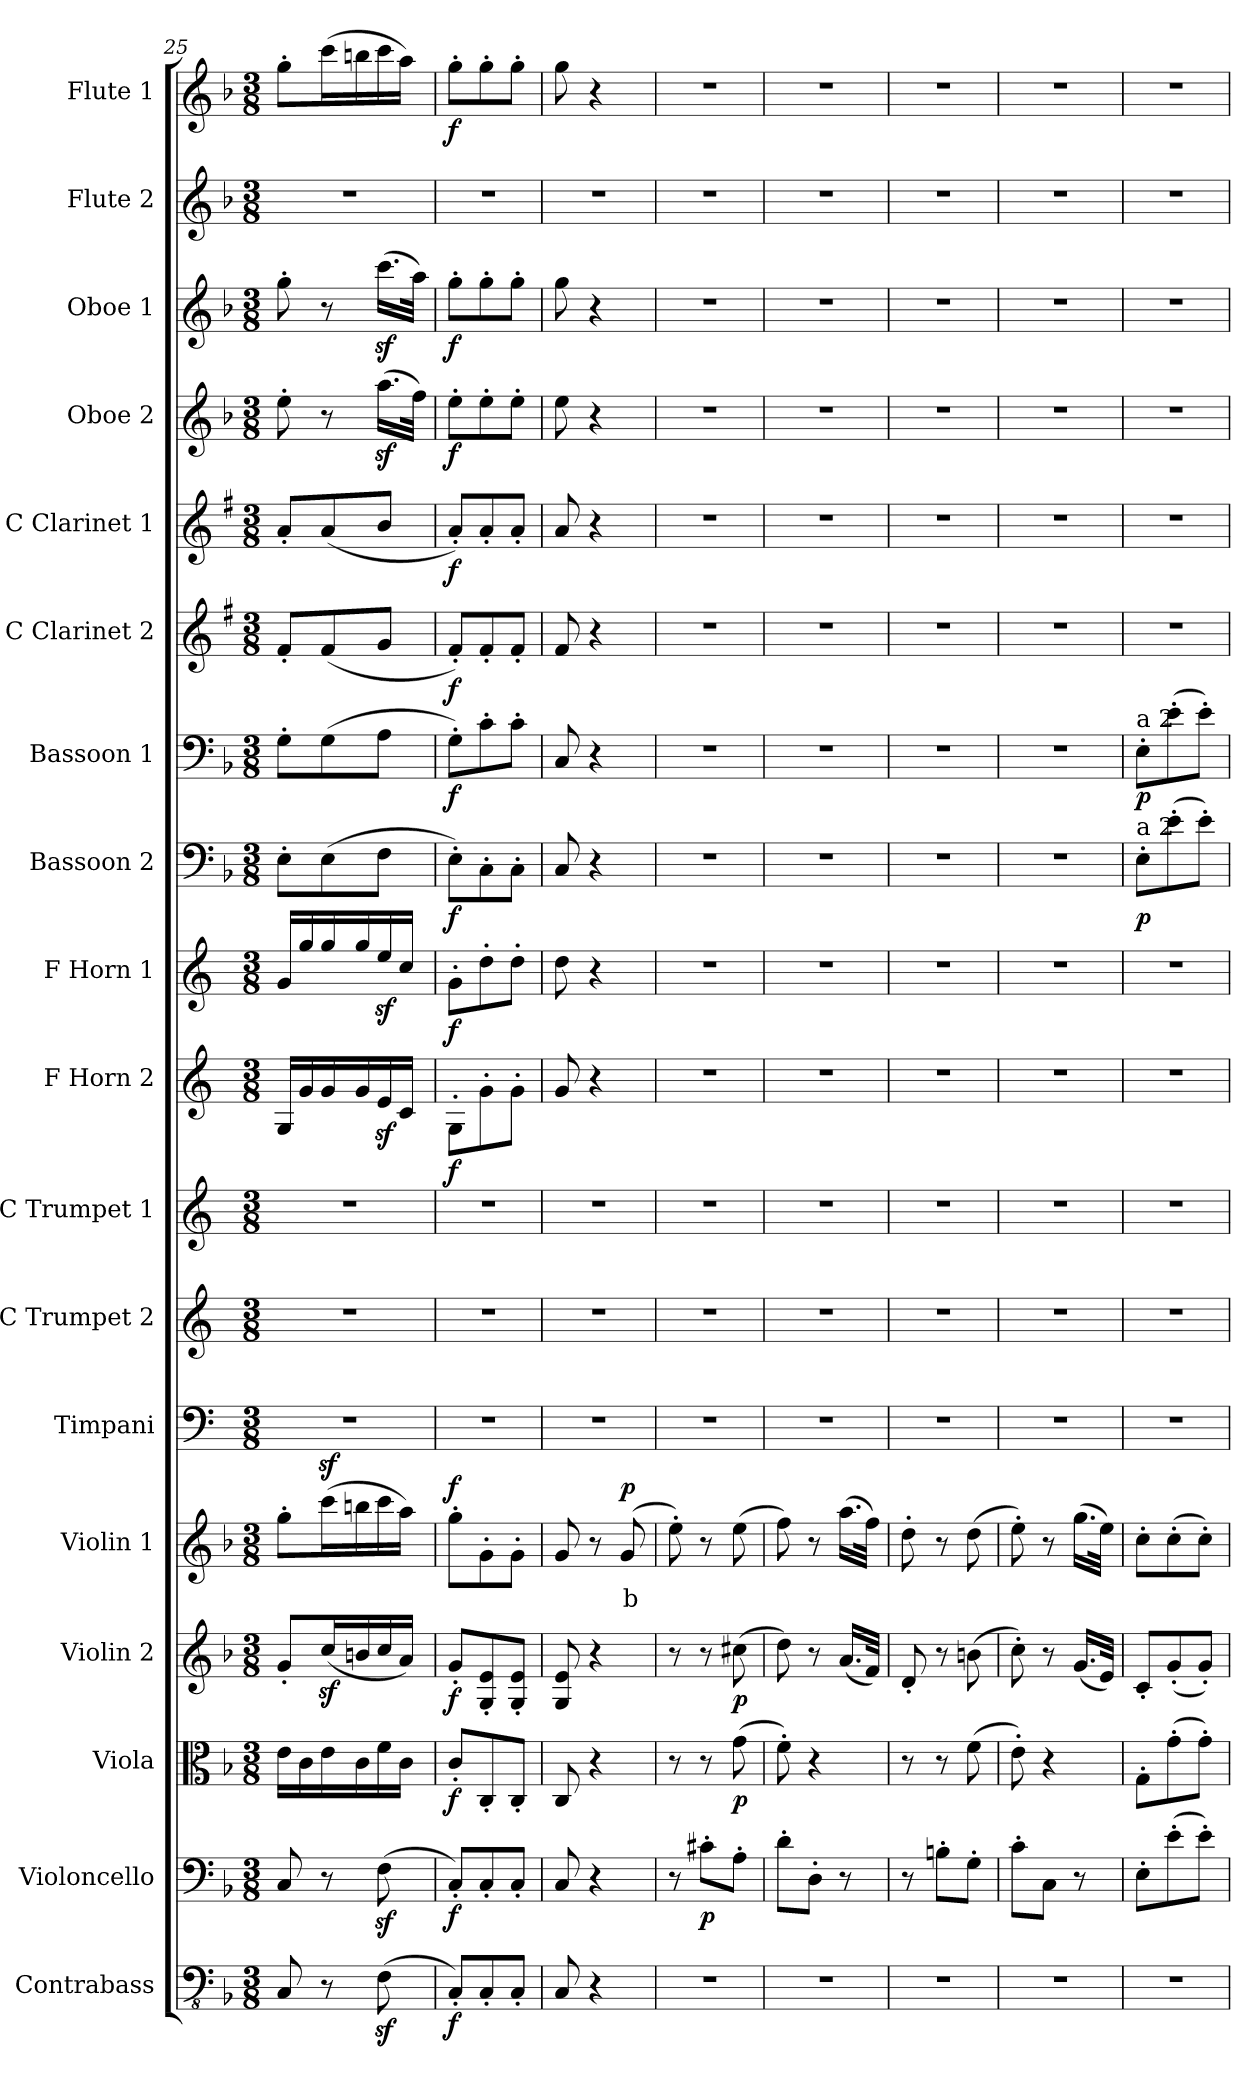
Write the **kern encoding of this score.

**kern	**dynam	**kern	**dynam	**kern	**dynam	**kern	**dynam	**kern	**text	**dynam	**kern	**kern	**kern	**kern	**dynam	**kern	**dynam	**kern	**dynam	**kern	**dynam	**kern	**dynam	**kern	**dynam	**kern	**dynam	**kern	**dynam	**kern	**kern	**dynam
*part18	*part18	*part17	*part17	*part16	*part16	*part15	*part15	*part14	*part14	*part14	*part13	*part12	*part11	*part10	*part10	*part9	*part9	*part8	*part8	*part7	*part7	*part6	*part6	*part5	*part5	*part4	*part4	*part3	*part3	*part2	*part1	*part1
*staff18	*staff18	*staff17	*staff17	*staff16	*staff16	*staff15	*staff15	*staff14	*staff14	*staff14	*staff13	*staff12	*staff11	*staff10	*staff10	*staff9	*staff9	*staff8	*staff8	*staff7	*staff7	*staff6	*staff6	*staff5	*staff5	*staff4	*staff4	*staff3	*staff3	*staff2	*staff1	*staff1
*I"Contrabass	*	*I"Violoncello	*	*I"Viola	*	*I"Violin 2	*	*I"Violin 1	*	*	*I"Timpani	*I"C Trumpet 2	*I"C Trumpet 1	*I"F Horn 2	*	*I"F Horn 1	*	*I"Bassoon 2	*	*I"Bassoon 1	*	*I"C Clarinet 2	*	*I"C Clarinet 1	*	*I"Oboe 2	*	*I"Oboe 1	*	*I"Flute 2	*I"Flute 1	*
*I'Cb	*	*I'Vc	*	*I'Vla	*	*I'Vln 2	*	*I'Vln 1	*	*	*I'Timp	*I'Tpt 2	*I'Tpt 1	*I'Hn 2	*	*I'Hn 1	*	*I'Bsn 2	*	*I'Bsn 1	*	*I'C Cl.2	*	*I'C Cl.1	*	*I'Ob 2	*	*I'Ob 1	*	*I'Fl 2	*I'Fl 1	*
!!LO:PB:g=z
*clefFv4	*	*clefF4	*	*clefC3	*	*clefG2	*	*clefG2	*	*	*clefF4	*clefG2	*clefG2	*clefG2	*	*clefG2	*	*clefF4	*	*clefF4	*	*clefG2	*	*clefG2	*	*clefG2	*	*clefG2	*	*clefG2	*clefG2	*
*	*	*	*	*	*	*	*	*	*	*	*	*	*	*ITrd4c7	*	*ITrd4c7	*	*	*	*	*	*ITrd1c2	*	*ITrd1c2	*	*	*	*	*	*	*	*
*k[b-]	*	*k[b-]	*	*k[b-]	*	*k[b-]	*	*k[b-]	*	*	*k[]	*k[]	*k[]	*k[b-]	*	*k[b-]	*	*k[b-]	*	*k[b-]	*	*k[b-]	*	*k[b-]	*	*k[b-]	*	*k[b-]	*	*k[b-]	*k[b-]	*
*F:	*	*F:	*	*F:	*	*F:	*	*F:	*	*	*	*	*	*	*	*	*	*F:	*	*F:	*	*F:	*	*F:	*	*F:	*	*F:	*	*F:	*F:	*
*M3/8	*	*M3/8	*	*M3/8	*	*M3/8	*	*M3/8	*	*	*M3/8	*M3/8	*M3/8	*M3/8	*	*M3/8	*	*M3/8	*	*M3/8	*	*M3/8	*	*M3/8	*	*M3/8	*	*M3/8	*	*M3/8	*M3/8	*
=25	=25	=25	=25	=25	=25	=25	=25	=25	=25	=25	=25	=25	=25	=25	=25	=25	=25	=25	=25	=25	=25	=25	=25	=25	=25	=25	=25	=25	=25	=25	=25	=25
8CC/	.	8C/	.	16e\LL	.	8g'/L	.	8gg'\L	.	.	4.r	4.r	4.r	16C/LL	.	16c/LL	.	8E'\L	.	8G'\L	.	8e'/L	.	8g'/L	.	8ee'\	.	8gg'\	.	4.r	8gg'\L	.
.	.	.	.	16c\	.	.	.	.	.	.	.	.	.	16c/	.	16cc/	.	.	.	.	.	.	.	.	.	.	.	.	.	.	.	.
8r	.	8r	.	16e\	.	(<16ccz</L	.	(>16cccz<\L	.	.	.	.	.	16c/	.	16cc/	.	(>8E\	.	(>8G\	.	(<8e/	.	(<8g/	.	8r	.	8r	.	.	(>16ccc\L	.
.	.	.	.	16c\	.	16bn/	.	16bbn\	.	.	.	.	.	16c/	.	16cc/	.	.	.	.	.	.	.	.	.	.	.	.	.	.	16bbn\	.
(>8FFz<\	.	(>8Fz<\	.	16f\	.	16cc/	.	16ccc\	.	.	.	.	.	16Az</	.	16az</	.	8F\J	.	8A\J	.	8f/J	.	8a/J	.	(>16.aaz<\LL	.	(>16.cccz<\LL	.	.	16ccc\	.
.	.	.	.	16c\JJ	.	16a/JJ)	.	16aa\JJ)	.	.	.	.	.	16F/JJ	.	16f/JJ	.	.	.	.	.	.	.	.	.	.	.	.	.	.	16aa\JJ)	.
.	.	.	.	.	.	.	.	.	.	.	.	.	.	.	.	.	.	.	.	.	.	.	.	.	.	32ff\JJk)	.	32aa\JJk)	.	.	.	.
=26	=26	=26	=26	=26	=26	=26	=26	=26	=26	=26	=26	=26	=26	=26	=26	=26	=26	=26	=26	=26	=26	=26	=26	=26	=26	=26	=26	=26	=26	=26	=26	=26
!	!LO:DY:b	!	!LO:DY:b	!	!LO:DY:b	!	!LO:DY:b	!	!	!LO:DY:b	!	!	!	!	!LO:DY:b	!	!LO:DY:b	!	!LO:DY:b	!	!LO:DY:b	!	!LO:DY:b	!	!LO:DY:b	!	!LO:DY:b	!	!LO:DY:b	!	!	!LO:DY:b
8CC'/L)	f	8C'/L)	f	8c'/L	f	8g'/L	f	8gg'\L	.	f	4.r	4.r	4.r	8C'\L	f	8c'\L	f	8E'\L)	f	8G'\L)	f	8e'/L)	f	8g'/L)	f	8ee'\L	f	8gg'\L	f	4.r	8gg'\L	f
8CC'/	.	8C'/	.	8C'/	.	8G/' 8e/'	.	8g'\	.	.	.	.	.	8c'\	.	8g'\	.	8C'\	.	8c'\	.	8e'/	.	8g'/	.	8ee'\	.	8gg'\	.	.	8gg'\	.
8CC'/J	.	8C'/J	.	8C'/J	.	8G/' 8e/'J	.	8g'\J	.	.	.	.	.	8c'\J	.	8g'\J	.	8C'\J	.	8c'\J	.	8e'/J	.	8g'/J	.	8ee'\J	.	8gg'\J	.	.	8gg'\J	.
=27	=27	=27	=27	=27	=27	=27	=27	=27	=27	=27	=27	=27	=27	=27	=27	=27	=27	=27	=27	=27	=27	=27	=27	=27	=27	=27	=27	=27	=27	=27	=27	=27
8CC/	.	8C/	.	8C/	.	8G/ 8e/	.	8g/	.	.	4.r	4.r	4.r	8c/	.	8g\	.	8C/	.	8C/	.	8e/	.	8g/	.	8ee\	.	8gg\	.	4.r	8gg\	.
4r	.	4r	.	4r	.	4r	.	8r	.	.	.	.	.	4r	.	4r	.	4r	.	4r	.	4r	.	4r	.	4r	.	4r	.	.	4r	.
!	!	!	!	!	!	!	!	!	!LO:LY:b:color=#FF0000	!LO:DY:b	!	!	!	!	!	!	!	!	!	!	!	!	!	!	!	!	!	!	!	!	!	!
.	.	.	.	.	.	.	.	(<8g/	b	p	.	.	.	.	.	.	.	.	.	.	.	.	.	.	.	.	.	.	.	.	.	.
=28	=28	=28	=28	=28	=28	=28	=28	=28	=28	=28	=28	=28	=28	=28	=28	=28	=28	=28	=28	=28	=28	=28	=28	=28	=28	=28	=28	=28	=28	=28	=28	=28
4.r	.	8r	.	8r	.	8r	.	8ee'\)	.	.	4.r	4.r	4.r	4.r	.	4.r	.	4.r	.	4.r	.	4.r	.	4.r	.	4.r	.	4.r	.	4.r	4.r	.
!	!	!	!LO:DY:b	!	!	!	!	!	!	!	!	!	!	!	!	!	!	!	!	!	!	!	!	!	!	!	!	!	!	!	!	!
.	.	8c#X'\L	p	8r	.	8r	.	8r	.	.	.	.	.	.	.	.	.	.	.	.	.	.	.	.	.	.	.	.	.	.	.	.
!	!	!	!	!	!LO:DY:b	!	!LO:DY:b	!	!	!	!	!	!	!	!	!	!	!	!	!	!	!	!	!	!	!	!	!	!	!	!	!
.	.	8A'\J	.	(>8g\	p	(>8cc#X\	p	(>8ee\	.	.	.	.	.	.	.	.	.	.	.	.	.	.	.	.	.	.	.	.	.	.	.	.
=29	=29	=29	=29	=29	=29	=29	=29	=29	=29	=29	=29	=29	=29	=29	=29	=29	=29	=29	=29	=29	=29	=29	=29	=29	=29	=29	=29	=29	=29	=29	=29	=29
4.r	.	8d'\L	.	8f'\)	.	8dd\)	.	8ff\)	.	.	4.r	4.r	4.r	4.r	.	4.r	.	4.r	.	4.r	.	4.r	.	4.r	.	4.r	.	4.r	.	4.r	4.r	.
.	.	8D'\J	.	4r	.	8r	.	8r	.	.	.	.	.	.	.	.	.	.	.	.	.	.	.	.	.	.	.	.	.	.	.	.
.	.	8r	.	.	.	(<16.a/LL	.	(>16.aa\LL	.	.	.	.	.	.	.	.	.	.	.	.	.	.	.	.	.	.	.	.	.	.	.	.
.	.	.	.	.	.	32f/JJk)	.	32ff\JJk)	.	.	.	.	.	.	.	.	.	.	.	.	.	.	.	.	.	.	.	.	.	.	.	.
=30	=30	=30	=30	=30	=30	=30	=30	=30	=30	=30	=30	=30	=30	=30	=30	=30	=30	=30	=30	=30	=30	=30	=30	=30	=30	=30	=30	=30	=30	=30	=30	=30
4.r	.	8r	.	8r	.	8d'/	.	8dd'\	.	.	4.r	4.r	4.r	4.r	.	4.r	.	4.r	.	4.r	.	4.r	.	4.r	.	4.r	.	4.r	.	4.r	4.r	.
.	.	8Bn'\L	.	8r	.	8r	.	8r	.	.	.	.	.	.	.	.	.	.	.	.	.	.	.	.	.	.	.	.	.	.	.	.
.	.	8G'\J	.	(>8f\	.	(>8bn\	.	(>8dd\	.	.	.	.	.	.	.	.	.	.	.	.	.	.	.	.	.	.	.	.	.	.	.	.
=31	=31	=31	=31	=31	=31	=31	=31	=31	=31	=31	=31	=31	=31	=31	=31	=31	=31	=31	=31	=31	=31	=31	=31	=31	=31	=31	=31	=31	=31	=31	=31	=31
4.r	.	8c'\L	.	8e'\)	.	8cc'\)	.	8ee'\)	.	.	4.r	4.r	4.r	4.r	.	4.r	.	4.r	.	4.r	.	4.r	.	4.r	.	4.r	.	4.r	.	4.r	4.r	.
.	.	8C\J	.	4r	.	8r	.	8r	.	.	.	.	.	.	.	.	.	.	.	.	.	.	.	.	.	.	.	.	.	.	.	.
.	.	8r	.	.	.	(<16.g/LL	.	(>16.gg\LL	.	.	.	.	.	.	.	.	.	.	.	.	.	.	.	.	.	.	.	.	.	.	.	.
.	.	.	.	.	.	32e/JJk)	.	32ee\JJk)	.	.	.	.	.	.	.	.	.	.	.	.	.	.	.	.	.	.	.	.	.	.	.	.
=32	=32	=32	=32	=32	=32	=32	=32	=32	=32	=32	=32	=32	=32	=32	=32	=32	=32	=32	=32	=32	=32	=32	=32	=32	=32	=32	=32	=32	=32	=32	=32	=32
!	!	!	!	!	!	!	!	!	!	!	!	!	!	!	!	!	!	!	!	!LO:TX:a:t=a 2	!	!	!	!	!	!	!	!	!	!	!	!
!	!	!	!	!	!	!	!	!	!	!	!	!	!	!	!	!	!	!LO:TX:a:t=a 2	!	!	!	!	!	!	!	!	!	!	!	!	!	!
!	!	!	!	!	!	!	!	!	!	!	!	!	!	!	!	!	!	!	!LO:DY:b	!	!LO:DY:b	!	!	!	!	!	!	!	!	!	!	!
4.r	.	8E'\L	.	8G'\L	.	8c'/L	.	8cc'\L	.	.	4.r	4.r	4.r	4.r	.	4.r	.	8E'\L	p	8E'\L	p	4.r	.	4.r	.	4.r	.	4.r	.	4.r	4.r	.
.	.	(>8e'\	.	(>8g'\	.	(<8g'/	.	(>8cc'\	.	.	.	.	.	.	.	.	.	(>8e'\	.	(>8e'\	.	.	.	.	.	.	.	.	.	.	.	.
.	.	8e'\J)	.	8g'\J)	.	8g'/J)	.	8cc'\J)	.	.	.	.	.	.	.	.	.	8e'\J)	.	8e'\J)	.	.	.	.	.	.	.	.	.	.	.	.
=	=	=	=	=	=	=	=	=	=	=	=	=	=	=	=	=	=	=	=	=	=	=	=	=	=	=	=	=	=	=	=	=
*-	*-	*-	*-	*-	*-	*-	*-	*-	*-	*-	*-	*-	*-	*-	*-	*-	*-	*-	*-	*-	*-	*-	*-	*-	*-	*-	*-	*-	*-	*-	*-	*-
